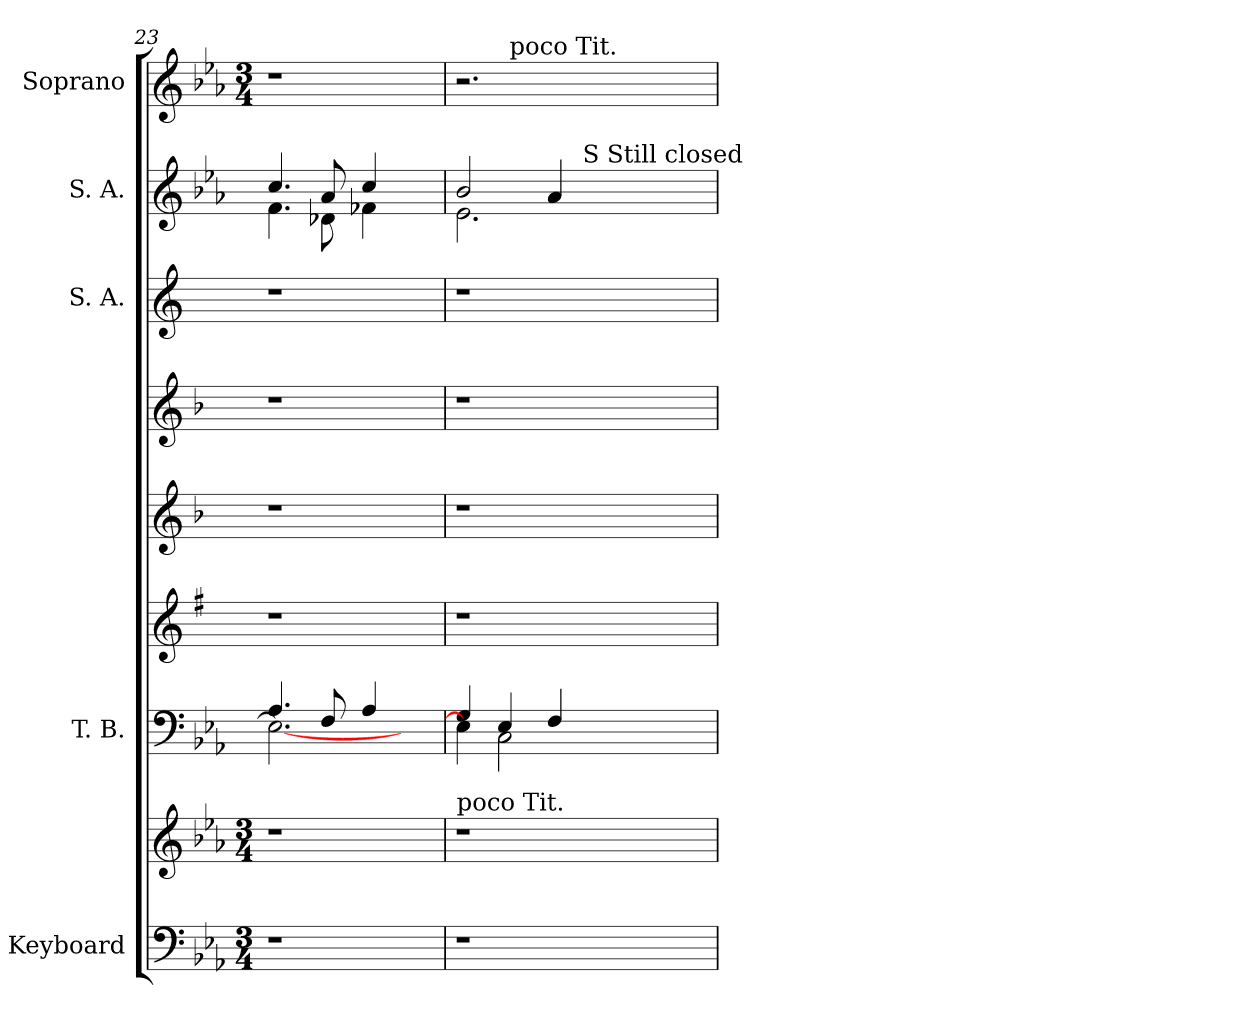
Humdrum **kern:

**kern	**kern	**kern	**kern	**kern	**kern	**kern	**kern	**kern
*part8	*part8	*part7	*part6	*part5	*part4	*part3	*part2	*part1
*staff9	*staff8	*staff7	*staff6	*staff5	*staff4	*staff3	*staff2	*staff1
*I"Keyboard	*	*I"T. B.	*	*	*	*I"S. A.	*I"S. A.	*I"Soprano
*	*	*I'T. B.	*	*	*	*	*I'S. A.	*I'S.
*clefF4	*clefG2	*clefF4	*clefG2	*clefG2	*clefG2	*clefG2	*clefG2	*clefG2
*	*	*	*ITrd2c4	*ITrd1c2	*ITrd1c2	*ITrd-2c-3	*	*
*k[b-e-a-]	*k[b-e-a-]	*k[b-e-a-]	*k[b-e-a-]	*k[b-e-a-]	*k[b-e-a-]	*k[b-e-a-]	*k[b-e-a-]	*k[b-e-a-]
*E-:	*E-:	*E-:	*E-:	*E-:	*E-:	*E-:	*E-:	*E-:
*M3/4	*M3/4	*	*	*	*	*	*	*M3/4
=23	=23	=23	=23	=23	=23	=23	=23	=23
!LO:N:vis=1	!LO:N:vis=1	!	!	!	!	!	!	!LO:N:vis=1
*	*	*^	*	*	*	*	*^	*
2.r	2.r	4.A-/	2.E-\_	1r	1r	1r	1r	4.cc/	4.f\	2.r
.	.	8F/	.	.	.	.	.	8a-/	8d-X\	.
.	.	4A-/	.	.	.	.	.	4cc/	4f-X\	.
4ryy	4ryy	4ryy	4ryy	.	.	.	.	4ryy	4ryy	4ryy
=24	=24	=24	=24	=24	=24	=24	=24	=24	=24	=24
!	!LO:TX:a:t=poco Tit.	!	!	!	!	!	!	!	!	!
!LO:N:vis=1	!LO:N:vis=1	!	!	!	!	!	!	!	!	!LO:N:vis=1
*	*	*	*	*	*	*	*	*	*^	*^
2.r	2.r	4G/	4E-\]	1r	1r	1r	1r	2b-/	2.e-\	2ryy	2.r	4ryy
.	.	4E-/	2C\	.	.	.	.	.	.	.	.	32ryy
!	!	!	!	!	!	!	!	!	!	!	!	!LO:TX:a:t=poco Tit.
.	.	.	.	.	.	.	.	.	.	.	.	2ryy
.	.	4F/	.	.	.	.	.	4a-/	.	8.ryy	.	.
!	!	!	!	!	!	!	!	!	!	!LO:TX:a:t=S Still closed	!	!
.	.	.	.	.	.	.	.	.	.	4ryy	.	.
4ryy	4ryy	4ryy	4ryy	.	.	.	.	4ryy	4ryy	.	4ryy	.
.	.	.	.	.	.	.	.	.	.	.	.	8..ryy
.	.	.	.	.	.	.	.	.	.	16ryy	.	.
*	*	*	*	*	*	*	*	*v	*v	*v	*	*
*	*	*v	*v	*	*	*	*	*	*v	*v
=	=	=	=	=	=	=	=	=
*-	*-	*-	*-	*-	*-	*-	*-	*-
